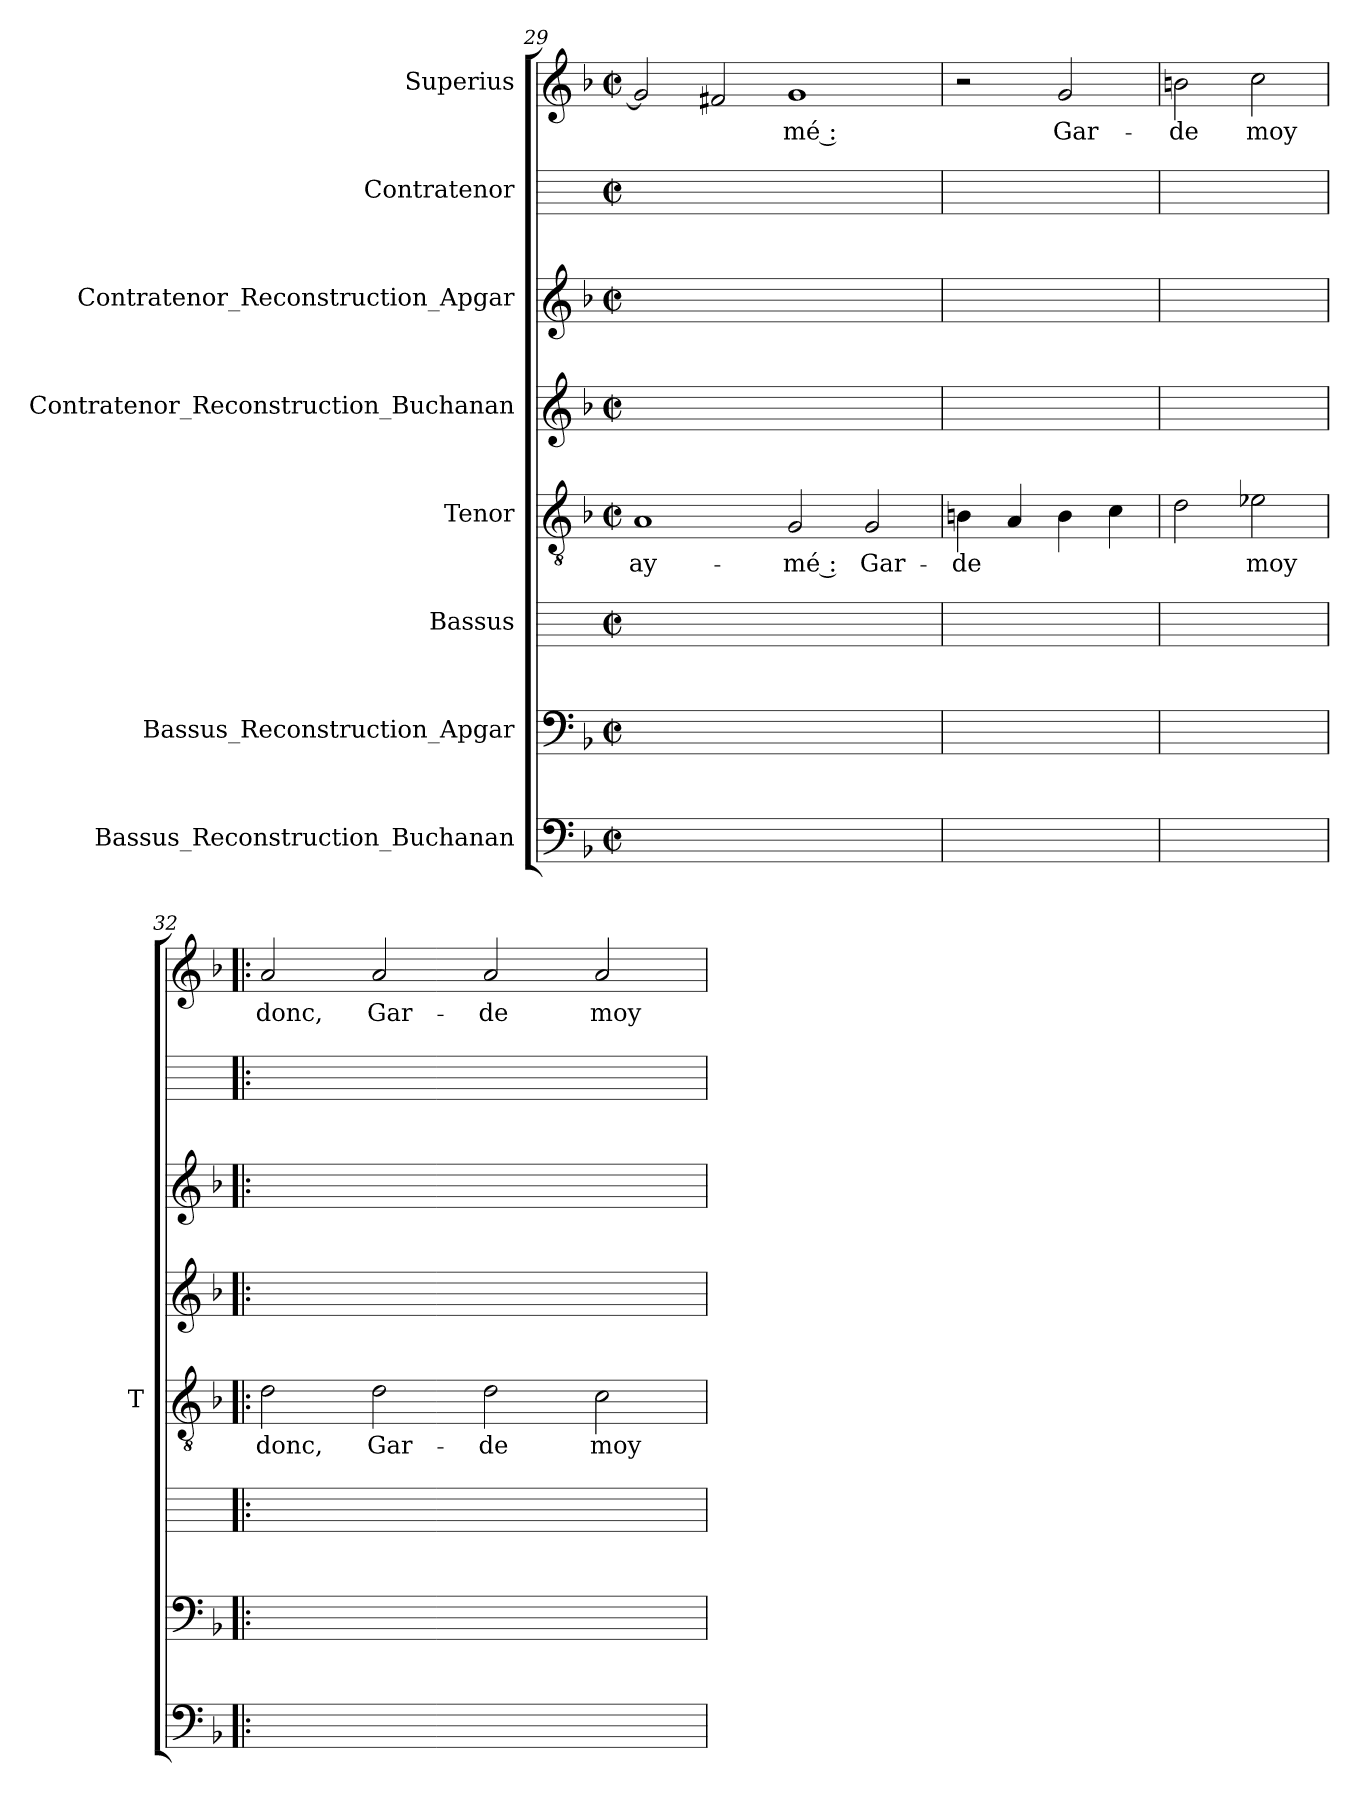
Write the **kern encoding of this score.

**kern	**kern	**kern	**kern	**text	**kern	**kern	**kern	**kern	**text
*part8	*part7	*part6	*part5	*part5	*part4	*part3	*part2	*part1	*part1
*staff8	*staff7	*staff6	*staff5	*staff5	*staff4	*staff3	*staff2	*staff1	*staff1
*I"Bassus_Reconstruction_Buchanan	*I"Bassus_Reconstruction_Apgar	*I"Bassus	*I"Tenor	*	*I"Contratenor_Reconstruction_Buchanan	*I"Contratenor_Reconstruction_Apgar	*I"Contratenor	*I"Superius	*
*	*	*	*I'T	*	*	*	*	*	*
*clefF4	*clefF4	*	*clefGv2	*	*clefG2	*clefG2	*	*clefG2	*
*k[b-]	*k[b-]	*	*k[b-]	*	*k[b-]	*k[b-]	*	*k[b-]	*
*F:	*F:	*	*F:	*	*F:	*F:	*	*F:	*
*M2/2	*M2/2	*M2/2	*M2/2	*	*M2/2	*M2/2	*M2/2	*M2/2	*
*met(c|)	*met(c|)	*met(c|)	*met(c|)	*	*met(c|)	*met(c|)	*met(c|)	*met(c|)	*
=29	=29	=29	=29	=29	=29	=29	=29	=29	=29
0ryy	0ryy	0ryy	1A	ay-	0ryy	0ryy	0ryy	2g]	.
.	.	.	.	.	.	.	.	2f#X	.
.	.	.	2G	-mé :	.	.	.	1g	-mé :
.	.	.	2G	Gar-	.	.	.	.	.
=30	=30	=30	=30	=30	=30	=30	=30	=30	=30
1ryy	1ryy	1ryy	4B	-de	1ryy	1ryy	1ryy	2r	.
.	.	.	4A	.	.	.	.	.	.
.	.	.	4B	.	.	.	.	2g	Gar-
.	.	.	4c	.	.	.	.	.	.
=31	=31	=31	=31	=31	=31	=31	=31	=31	=31
1ryy	1ryy	1ryy	2d	.	1ryy	1ryy	1ryy	2b	-de
.	.	.	2e-X	-moy	.	.	.	2cc	-moy
=32!|:	=32!|:	=32!|:	=32!|:	=32!|:	=32!|:	=32!|:	=32!|:	=32!|:	=32!|:
0ryy	0ryy	0ryy	2d	-donc,	0ryy	0ryy	0ryy	2a	-donc,
.	.	.	2d	Gar-	.	.	.	2a	Gar-
.	.	.	2d	-de	.	.	.	2a	-de
.	.	.	2c	-moy	.	.	.	2a	-moy
=	=	=	=	=	=	=	=	=	=
*-	*-	*-	*-	*-	*-	*-	*-	*-	*-
